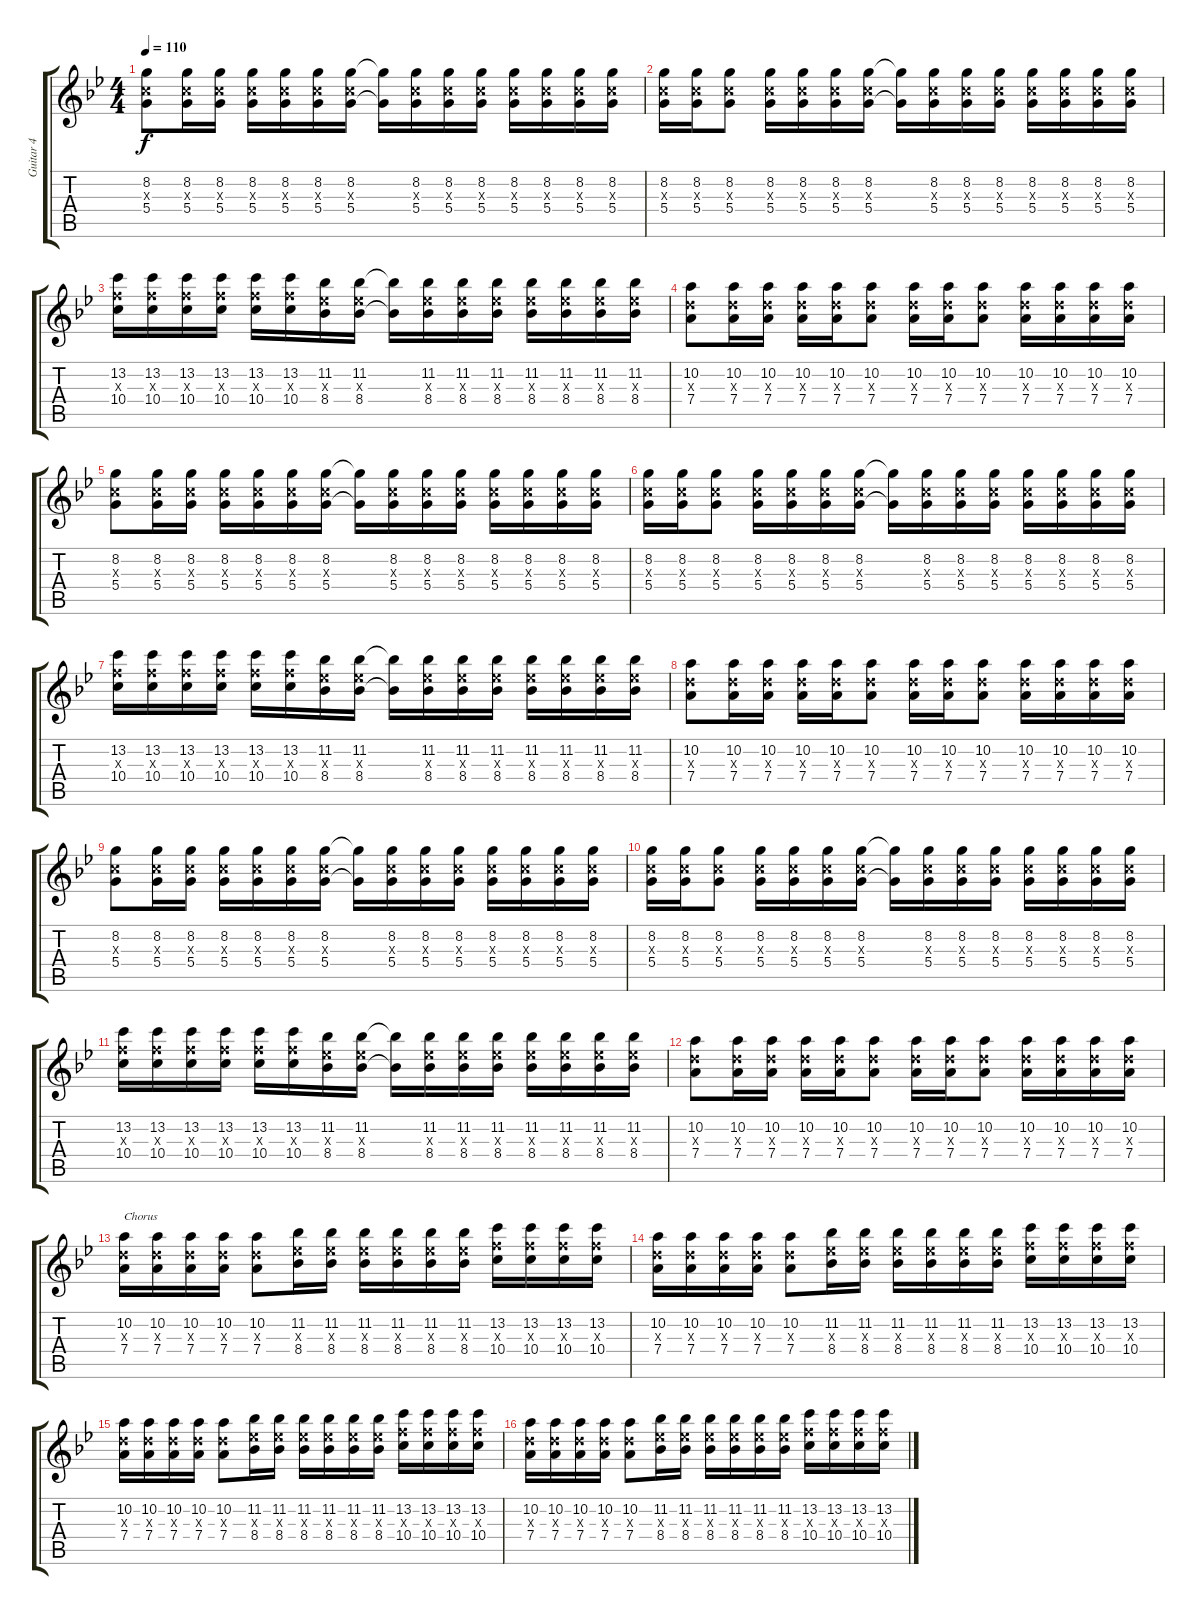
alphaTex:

\track ("Guitar 4" "Guitar 4") {instrument distortionguitar}
\staff {score tabs}
\tuning (E4 B3 G3 D3 A2 E2) {hide}
\ts (4 4)
\tempo 110
\clef g2
\ks bb
(8.2 5.3{x} 5.4).8{dy f} (8.2 5.3{x} 5.4).16 (8.2 5.3{x} 5.4).16 (8.2 5.3{x} 5.4).16 (8.2 5.3{x} 5.4).16 (8.2 5.3{x} 5.4).16 (8.2 5.3{x} 5.4).16 (8.2{t} 5.4{t}).16 (8.2 5.3{x} 5.4).16 (8.2 5.3{x} 5.4).16 (8.2 5.3{x} 5.4).16 (8.2 5.3{x} 5.4).16 (8.2 5.3{x} 5.4).16 (8.2 5.3{x} 5.4).16 (8.2 5.3{x} 5.4).16 |
(8.2 5.3{x} 5.4).16 (8.2 5.3{x} 5.4).16 (8.2 5.3{x} 5.4).8 (8.2 5.3{x} 5.4).16 (8.2 5.3{x} 5.4).16 (8.2 5.3{x} 5.4).16 (8.2 5.3{x} 5.4).16 (8.2{t} 5.4{t}).16 (8.2 5.3{x} 5.4).16 (8.2 5.3{x} 5.4).16 (8.2 5.3{x} 5.4).16 (8.2 5.3{x} 5.4).16 (8.2 5.3{x} 5.4).16 (8.2 5.3{x} 5.4).16 (8.2 5.3{x} 5.4).16 |
(13.2 10.3{x} 10.4).16 (13.2 10.3{x} 10.4).16 (13.2 10.3{x} 10.4).16 (13.2 10.3{x} 10.4).16 (13.2 10.3{x} 10.4).16 (13.2 10.3{x} 10.4).16 (11.2 8.3{x} 8.4).16 (11.2 8.3{x} 8.4).16 (11.2{t} 8.4{t}).16 (11.2 8.3{x} 8.4).16 (11.2 8.3{x} 8.4).16 (11.2 8.3{x} 8.4).16 (11.2 8.3{x} 8.4).16 (11.2 8.3{x} 8.4).16 (11.2 8.3{x} 8.4).16 (11.2 8.3{x} 8.4).16 |
(10.2 7.3{x} 7.4).8 (10.2 7.3{x} 7.4).16 (10.2 7.3{x} 7.4).16 (10.2 7.3{x} 7.4).16 (10.2 7.3{x} 7.4).16 (10.2 7.3{x} 7.4).8 (10.2 7.3{x} 7.4).16 (10.2 7.3{x} 7.4).16 (10.2 7.3{x} 7.4).8 (10.2 7.3{x} 7.4).16 (10.2 7.3{x} 7.4).16 (10.2 7.3{x} 7.4).16 (10.2 7.3{x} 7.4).16 |
(8.2 5.3{x} 5.4).8 (8.2 5.3{x} 5.4).16 (8.2 5.3{x} 5.4).16 (8.2 5.3{x} 5.4).16 (8.2 5.3{x} 5.4).16 (8.2 5.3{x} 5.4).16 (8.2 5.3{x} 5.4).16 (8.2{t} 5.4{t}).16 (8.2 5.3{x} 5.4).16 (8.2 5.3{x} 5.4).16 (8.2 5.3{x} 5.4).16 (8.2 5.3{x} 5.4).16 (8.2 5.3{x} 5.4).16 (8.2 5.3{x} 5.4).16 (8.2 5.3{x} 5.4).16 |
(8.2 5.3{x} 5.4).16 (8.2 5.3{x} 5.4).16 (8.2 5.3{x} 5.4).8 (8.2 5.3{x} 5.4).16 (8.2 5.3{x} 5.4).16 (8.2 5.3{x} 5.4).16 (8.2 5.3{x} 5.4).16 (8.2{t} 5.4{t}).16 (8.2 5.3{x} 5.4).16 (8.2 5.3{x} 5.4).16 (8.2 5.3{x} 5.4).16 (8.2 5.3{x} 5.4).16 (8.2 5.3{x} 5.4).16 (8.2 5.3{x} 5.4).16 (8.2 5.3{x} 5.4).16 |
(13.2 10.3{x} 10.4).16 (13.2 10.3{x} 10.4).16 (13.2 10.3{x} 10.4).16 (13.2 10.3{x} 10.4).16 (13.2 10.3{x} 10.4).16 (13.2 10.3{x} 10.4).16 (11.2 8.3{x} 8.4).16 (11.2 8.3{x} 8.4).16 (11.2{t} 8.4{t}).16 (11.2 8.3{x} 8.4).16 (11.2 8.3{x} 8.4).16 (11.2 8.3{x} 8.4).16 (11.2 8.3{x} 8.4).16 (11.2 8.3{x} 8.4).16 (11.2 8.3{x} 8.4).16 (11.2 8.3{x} 8.4).16 |
(10.2 7.3{x} 7.4).8 (10.2 7.3{x} 7.4).16 (10.2 7.3{x} 7.4).16 (10.2 7.3{x} 7.4).16 (10.2 7.3{x} 7.4).16 (10.2 7.3{x} 7.4).8 (10.2 7.3{x} 7.4).16 (10.2 7.3{x} 7.4).16 (10.2 7.3{x} 7.4).8 (10.2 7.3{x} 7.4).16 (10.2 7.3{x} 7.4).16 (10.2 7.3{x} 7.4).16 (10.2 7.3{x} 7.4).16 |
(8.2 5.3{x} 5.4).8 (8.2 5.3{x} 5.4).16 (8.2 5.3{x} 5.4).16 (8.2 5.3{x} 5.4).16 (8.2 5.3{x} 5.4).16 (8.2 5.3{x} 5.4).16 (8.2 5.3{x} 5.4).16 (8.2{t} 5.4{t}).16 (8.2 5.3{x} 5.4).16 (8.2 5.3{x} 5.4).16 (8.2 5.3{x} 5.4).16 (8.2 5.3{x} 5.4).16 (8.2 5.3{x} 5.4).16 (8.2 5.3{x} 5.4).16 (8.2 5.3{x} 5.4).16 |
(8.2 5.3{x} 5.4).16 (8.2 5.3{x} 5.4).16 (8.2 5.3{x} 5.4).8 (8.2 5.3{x} 5.4).16 (8.2 5.3{x} 5.4).16 (8.2 5.3{x} 5.4).16 (8.2 5.3{x} 5.4).16 (8.2{t} 5.4{t}).16 (8.2 5.3{x} 5.4).16 (8.2 5.3{x} 5.4).16 (8.2 5.3{x} 5.4).16 (8.2 5.3{x} 5.4).16 (8.2 5.3{x} 5.4).16 (8.2 5.3{x} 5.4).16 (8.2 5.3{x} 5.4).16 |
(13.2 10.3{x} 10.4).16 (13.2 10.3{x} 10.4).16 (13.2 10.3{x} 10.4).16 (13.2 10.3{x} 10.4).16 (13.2 10.3{x} 10.4).16 (13.2 10.3{x} 10.4).16 (11.2 8.3{x} 8.4).16 (11.2 8.3{x} 8.4).16 (11.2{t} 8.4{t}).16 (11.2 8.3{x} 8.4).16 (11.2 8.3{x} 8.4).16 (11.2 8.3{x} 8.4).16 (11.2 8.3{x} 8.4).16 (11.2 8.3{x} 8.4).16 (11.2 8.3{x} 8.4).16 (11.2 8.3{x} 8.4).16 |
(10.2 7.3{x} 7.4).8 (10.2 7.3{x} 7.4).16 (10.2 7.3{x} 7.4).16 (10.2 7.3{x} 7.4).16 (10.2 7.3{x} 7.4).16 (10.2 7.3{x} 7.4).8 (10.2 7.3{x} 7.4).16 (10.2 7.3{x} 7.4).16 (10.2 7.3{x} 7.4).8 (10.2 7.3{x} 7.4).16 (10.2 7.3{x} 7.4).16 (10.2 7.3{x} 7.4).16 (10.2 7.3{x} 7.4).16 |
(10.2 7.3{x} 7.4).16{txt "Chorus"} (10.2 7.3{x} 7.4).16 (10.2 7.3{x} 7.4).16 (10.2 7.3{x} 7.4).16 (10.2 7.3{x} 7.4).8 (11.2 8.3{x} 8.4).16 (11.2 8.3{x} 8.4).16 (11.2 8.3{x} 8.4).16 (11.2 8.3{x} 8.4).16 (11.2 8.3{x} 8.4).16 (11.2 8.3{x} 8.4).16 (13.2 10.3{x} 10.4).16 (13.2 10.3{x} 10.4).16 (13.2 10.3{x} 10.4).16 (13.2 10.3{x} 10.4).16 |
(10.2 7.3{x} 7.4).16 (10.2 7.3{x} 7.4).16 (10.2 7.3{x} 7.4).16 (10.2 7.3{x} 7.4).16 (10.2 7.3{x} 7.4).8 (11.2 8.3{x} 8.4).16 (11.2 8.3{x} 8.4).16 (11.2 8.3{x} 8.4).16 (11.2 8.3{x} 8.4).16 (11.2 8.3{x} 8.4).16 (11.2 8.3{x} 8.4).16 (13.2 10.3{x} 10.4).16 (13.2 10.3{x} 10.4).16 (13.2 10.3{x} 10.4).16 (13.2 10.3{x} 10.4).16 |
(10.2 7.3{x} 7.4).16 (10.2 7.3{x} 7.4).16 (10.2 7.3{x} 7.4).16 (10.2 7.3{x} 7.4).16 (10.2 7.3{x} 7.4).8 (11.2 8.3{x} 8.4).16 (11.2 8.3{x} 8.4).16 (11.2 8.3{x} 8.4).16 (11.2 8.3{x} 8.4).16 (11.2 8.3{x} 8.4).16 (11.2 8.3{x} 8.4).16 (13.2 10.3{x} 10.4).16 (13.2 10.3{x} 10.4).16 (13.2 10.3{x} 10.4).16 (13.2 10.3{x} 10.4).16 |
(10.2 7.3{x} 7.4).16 (10.2 7.3{x} 7.4).16 (10.2 7.3{x} 7.4).16 (10.2 7.3{x} 7.4).16 (10.2 7.3{x} 7.4).8 (11.2 8.3{x} 8.4).16 (11.2 8.3{x} 8.4).16 (11.2 8.3{x} 8.4).16 (11.2 8.3{x} 8.4).16 (11.2 8.3{x} 8.4).16 (11.2 8.3{x} 8.4).16 (13.2 10.3{x} 10.4).16 (13.2 10.3{x} 10.4).16 (13.2 10.3{x} 10.4).16 (13.2 10.3{x} 10.4).16
